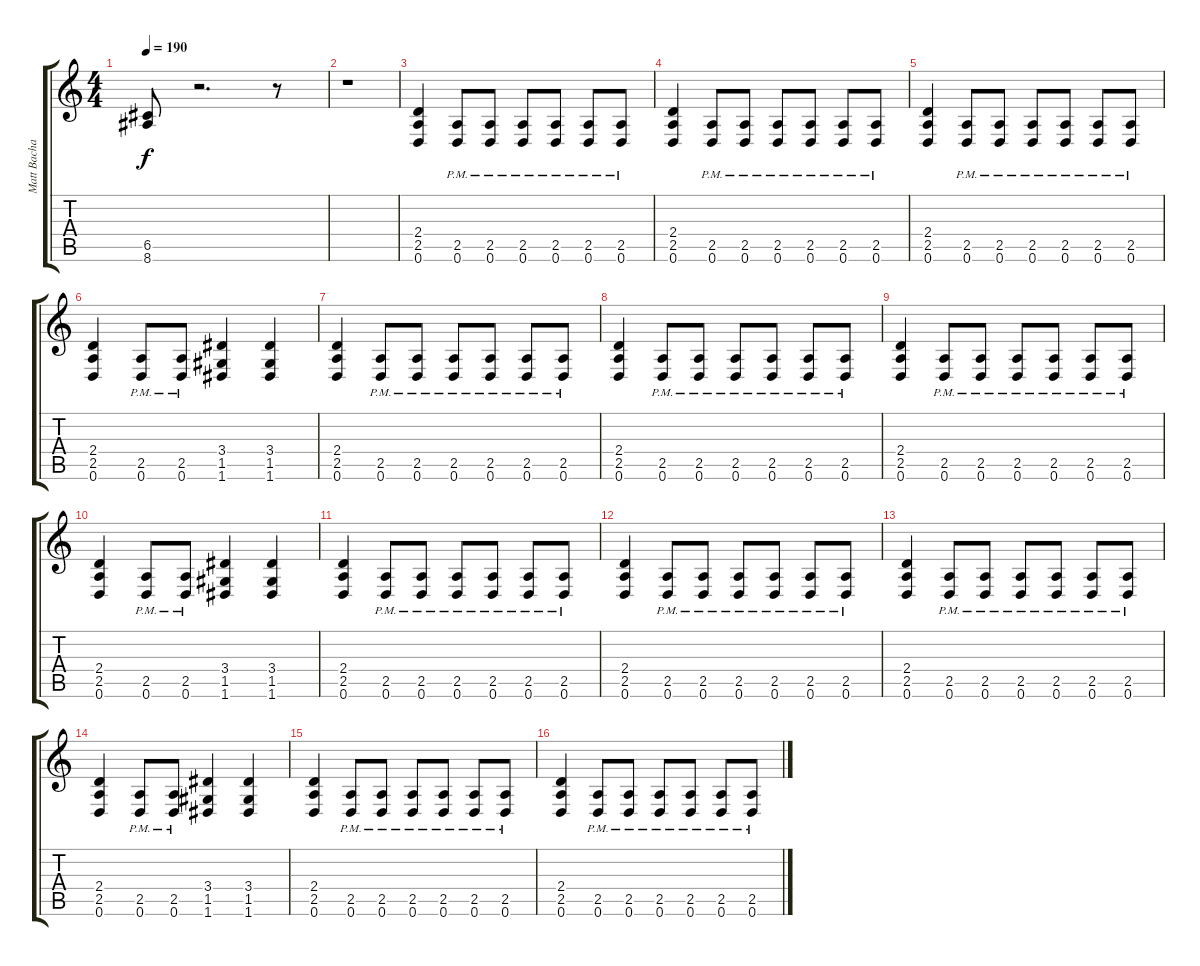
\track ("Matt Bachand" "Matt Bacha") {instrument distortionguitar}
\staff {score tabs}
\tuning (D4 A3 F3 C3 G2 D2) {hide}
\ts (4 4)
\tempo 190
\clef g2
\ks c
(6.5 8.6).8{dy f} r.2{d} r.8 |
r.1 |
(2.4 2.5 0.6).4 (2.5{pm} 0.6{pm}).8 (2.5{pm} 0.6{pm}).8 (2.5{pm} 0.6{pm}).8 (2.5{pm} 0.6{pm}).8 (2.5{pm} 0.6{pm}).8 (2.5{pm} 0.6{pm}).8 |
(2.4 2.5 0.6).4 (2.5{pm} 0.6{pm}).8 (2.5{pm} 0.6{pm}).8 (2.5{pm} 0.6{pm}).8 (2.5{pm} 0.6{pm}).8 (2.5{pm} 0.6{pm}).8 (2.5{pm} 0.6{pm}).8 |
(2.4 2.5 0.6).4 (2.5{pm} 0.6{pm}).8 (2.5{pm} 0.6{pm}).8 (2.5{pm} 0.6{pm}).8 (2.5{pm} 0.6{pm}).8 (2.5{pm} 0.6{pm}).8 (2.5{pm} 0.6{pm}).8 |
(2.4 2.5 0.6).4 (2.5{pm} 0.6{pm}).8 (2.5{pm} 0.6{pm}).8 (3.4 1.5 1.6).4 (3.4 1.5 1.6).4 |
(2.4 2.5 0.6).4 (2.5{pm} 0.6{pm}).8 (2.5{pm} 0.6{pm}).8 (2.5{pm} 0.6{pm}).8 (2.5{pm} 0.6{pm}).8 (2.5{pm} 0.6{pm}).8 (2.5{pm} 0.6{pm}).8 |
(2.4 2.5 0.6).4 (2.5{pm} 0.6{pm}).8 (2.5{pm} 0.6{pm}).8 (2.5{pm} 0.6{pm}).8 (2.5{pm} 0.6{pm}).8 (2.5{pm} 0.6{pm}).8 (2.5{pm} 0.6{pm}).8 |
(2.4 2.5 0.6).4 (2.5{pm} 0.6{pm}).8 (2.5{pm} 0.6{pm}).8 (2.5{pm} 0.6{pm}).8 (2.5{pm} 0.6{pm}).8 (2.5{pm} 0.6{pm}).8 (2.5{pm} 0.6{pm}).8 |
(2.4 2.5 0.6).4 (2.5{pm} 0.6{pm}).8 (2.5{pm} 0.6{pm}).8 (3.4 1.5 1.6).4 (3.4 1.5 1.6).4 |
(2.4 2.5 0.6).4 (2.5{pm} 0.6{pm}).8 (2.5{pm} 0.6{pm}).8 (2.5{pm} 0.6{pm}).8 (2.5{pm} 0.6{pm}).8 (2.5{pm} 0.6{pm}).8 (2.5{pm} 0.6{pm}).8 |
(2.4 2.5 0.6).4 (2.5{pm} 0.6{pm}).8 (2.5{pm} 0.6{pm}).8 (2.5{pm} 0.6{pm}).8 (2.5{pm} 0.6{pm}).8 (2.5{pm} 0.6{pm}).8 (2.5{pm} 0.6{pm}).8 |
(2.4 2.5 0.6).4 (2.5{pm} 0.6{pm}).8 (2.5{pm} 0.6{pm}).8 (2.5{pm} 0.6{pm}).8 (2.5{pm} 0.6{pm}).8 (2.5{pm} 0.6{pm}).8 (2.5{pm} 0.6{pm}).8 |
(2.4 2.5 0.6).4 (2.5{pm} 0.6{pm}).8 (2.5{pm} 0.6{pm}).8 (3.4 1.5 1.6).4 (3.4 1.5 1.6).4 |
(2.4 2.5 0.6).4 (2.5{pm} 0.6{pm}).8 (2.5{pm} 0.6{pm}).8 (2.5{pm} 0.6{pm}).8 (2.5{pm} 0.6{pm}).8 (2.5{pm} 0.6{pm}).8 (2.5{pm} 0.6{pm}).8 |
(2.4 2.5 0.6).4 (2.5{pm} 0.6{pm}).8 (2.5{pm} 0.6{pm}).8 (2.5{pm} 0.6{pm}).8 (2.5{pm} 0.6{pm}).8 (2.5{pm} 0.6{pm}).8 (2.5{pm} 0.6{pm}).8
